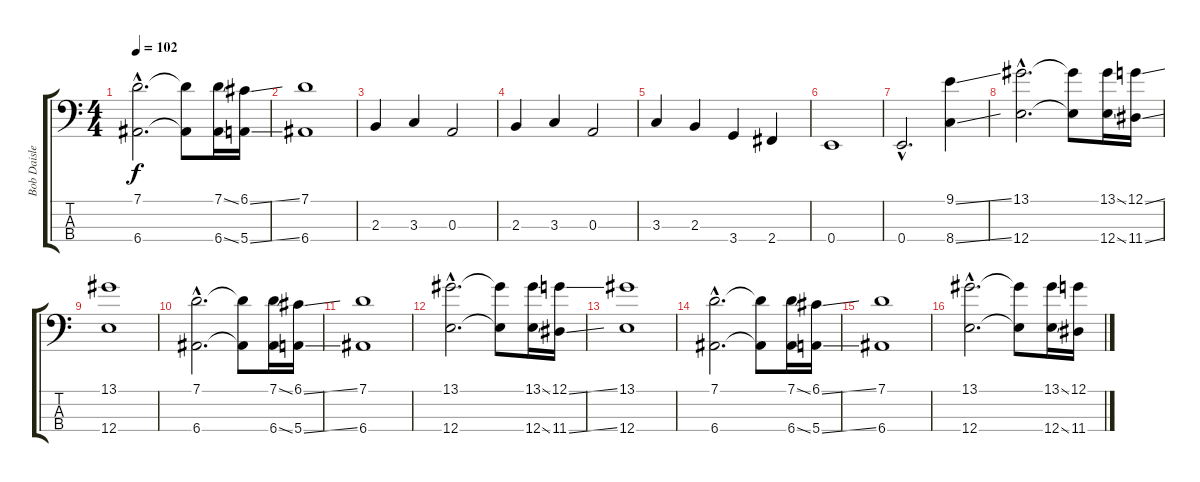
\track ("Bob Daisley" "Bob Daisle") {instrument electricbassfinger}
\staff {score tabs}
\tuning (G2 D2 A1 E1) {hide}
\ts (4 4)
\tempo 102
\clef f4
\ks c
(7.1{hac} 6.4{hac}).2{d dy f} (7.1{t} 6.4{t}).8 (7.1{ss} 6.4{ss}).16 (6.1{ss} 5.4{ss}).16 |
(7.1 6.4).1 |
2.3.4 3.3.4 0.3.2 |
2.3.4 3.3.4 0.3.2 |
3.3.4 2.3.4 3.4.4 2.4.4 |
0.4.1 |
0.4{hac}.2{d} (9.1{ss} 8.4{ss}).4 |
(13.1{hac} 12.4{hac}).2{d} (13.1{t} 12.4{t}).8 (13.1{ss} 12.4{ss}).16 (12.1{ss} 11.4{ss}).16 |
(13.1 12.4).1 |
(7.1{hac} 6.4{hac}).2{d} (7.1{t} 6.4{t}).8 (7.1{ss} 6.4{ss}).16 (6.1{ss} 5.4{ss}).16 |
(7.1 6.4).1 |
(13.1{hac} 12.4{hac}).2{d} (13.1{t} 12.4{t}).8 (13.1{ss} 12.4{ss}).16 (12.1{ss} 11.4{ss}).16 |
(13.1 12.4).1 |
(7.1{hac} 6.4{hac}).2{d} (7.1{t} 6.4{t}).8 (7.1{ss} 6.4{ss}).16 (6.1{ss} 5.4{ss}).16 |
(7.1 6.4).1 |
(13.1{hac} 12.4{hac}).2{d} (13.1{t} 12.4{t}).8 (13.1{ss} 12.4{ss}).16 (12.1{ss} 11.4{ss}).16
